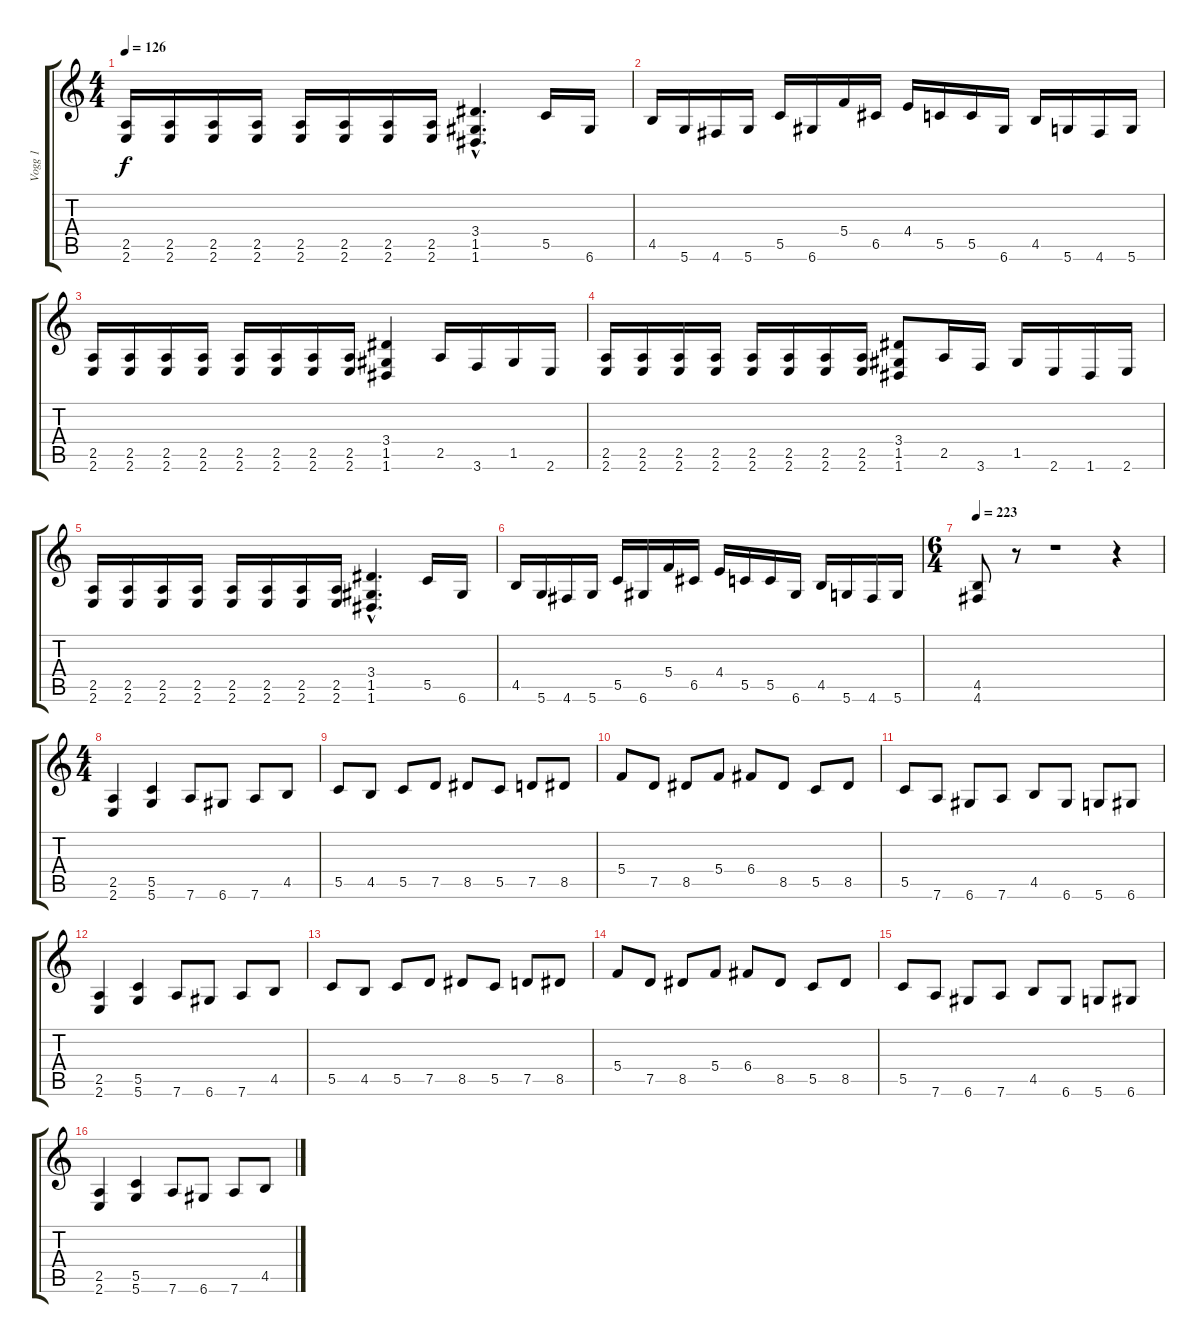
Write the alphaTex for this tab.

\track ("Vogg 1" "Vogg 1") {instrument distortionguitar}
\staff {score tabs}
\tuning (D4 A3 F3 C3 G2 D2) {hide}
\ts (4 4)
\tempo 126
\clef g2
\ks c
(2.5 2.6).16{dy f} (2.5 2.6).16 (2.5 2.6).16 (2.5 2.6).16 (2.5 2.6).16 (2.5 2.6).16 (2.5 2.6).16 (2.5 2.6).16 (3.4{hac} 1.5{hac} 1.6{hac}).4{d} 5.5.16 6.6.16 |
4.5.16 5.6.16 4.6.16 5.6.16 5.5.16 6.6.16 5.4.16 6.5.16 4.4.16 5.5.16 5.5.16 6.6.16 4.5.16 5.6.16 4.6.16 5.6.16 |
(2.5 2.6).16 (2.5 2.6).16 (2.5 2.6).16 (2.5 2.6).16 (2.5 2.6).16 (2.5 2.6).16 (2.5 2.6).16 (2.5 2.6).16 (3.4 1.5 1.6).4 2.5.16 3.6.16 1.5.16 2.6.16 |
(2.5 2.6).16 (2.5 2.6).16 (2.5 2.6).16 (2.5 2.6).16 (2.5 2.6).16 (2.5 2.6).16 (2.5 2.6).16 (2.5 2.6).16 (3.4 1.5 1.6).8 2.5.16 3.6.16 1.5.16 2.6.16 1.6.16 2.6.16 |
(2.5 2.6).16 (2.5 2.6).16 (2.5 2.6).16 (2.5 2.6).16 (2.5 2.6).16 (2.5 2.6).16 (2.5 2.6).16 (2.5 2.6).16 (3.4{hac} 1.5{hac} 1.6{hac}).4{d} 5.5.16 6.6.16 |
4.5.16 5.6.16 4.6.16 5.6.16 5.5.16 6.6.16 5.4.16 6.5.16 4.4.16 5.5.16 5.5.16 6.6.16 4.5.16 5.6.16 4.6.16 5.6.16 |
\ts (6 4)
\tempo 223
(4.5 4.6).8 r.8 r.1 r.4 |
\ts (4 4)
(2.5 2.6).4 (5.5 5.6).4 7.6.8 6.6.8 7.6.8 4.5.8 |
5.5.8 4.5.8 5.5.8 7.5.8 8.5.8 5.5.8 7.5.8 8.5.8 |
5.4.8 7.5.8 8.5.8 5.4.8 6.4.8 8.5.8 5.5.8 8.5.8 |
5.5.8 7.6.8 6.6.8 7.6.8 4.5.8 6.6.8 5.6.8 6.6.8 |
(2.5 2.6).4 (5.5 5.6).4 7.6.8 6.6.8 7.6.8 4.5.8 |
5.5.8 4.5.8 5.5.8 7.5.8 8.5.8 5.5.8 7.5.8 8.5.8 |
5.4.8 7.5.8 8.5.8 5.4.8 6.4.8 8.5.8 5.5.8 8.5.8 |
5.5.8 7.6.8 6.6.8 7.6.8 4.5.8 6.6.8 5.6.8 6.6.8 |
(2.5 2.6).4 (5.5 5.6).4 7.6.8 6.6.8 7.6.8 4.5.8
